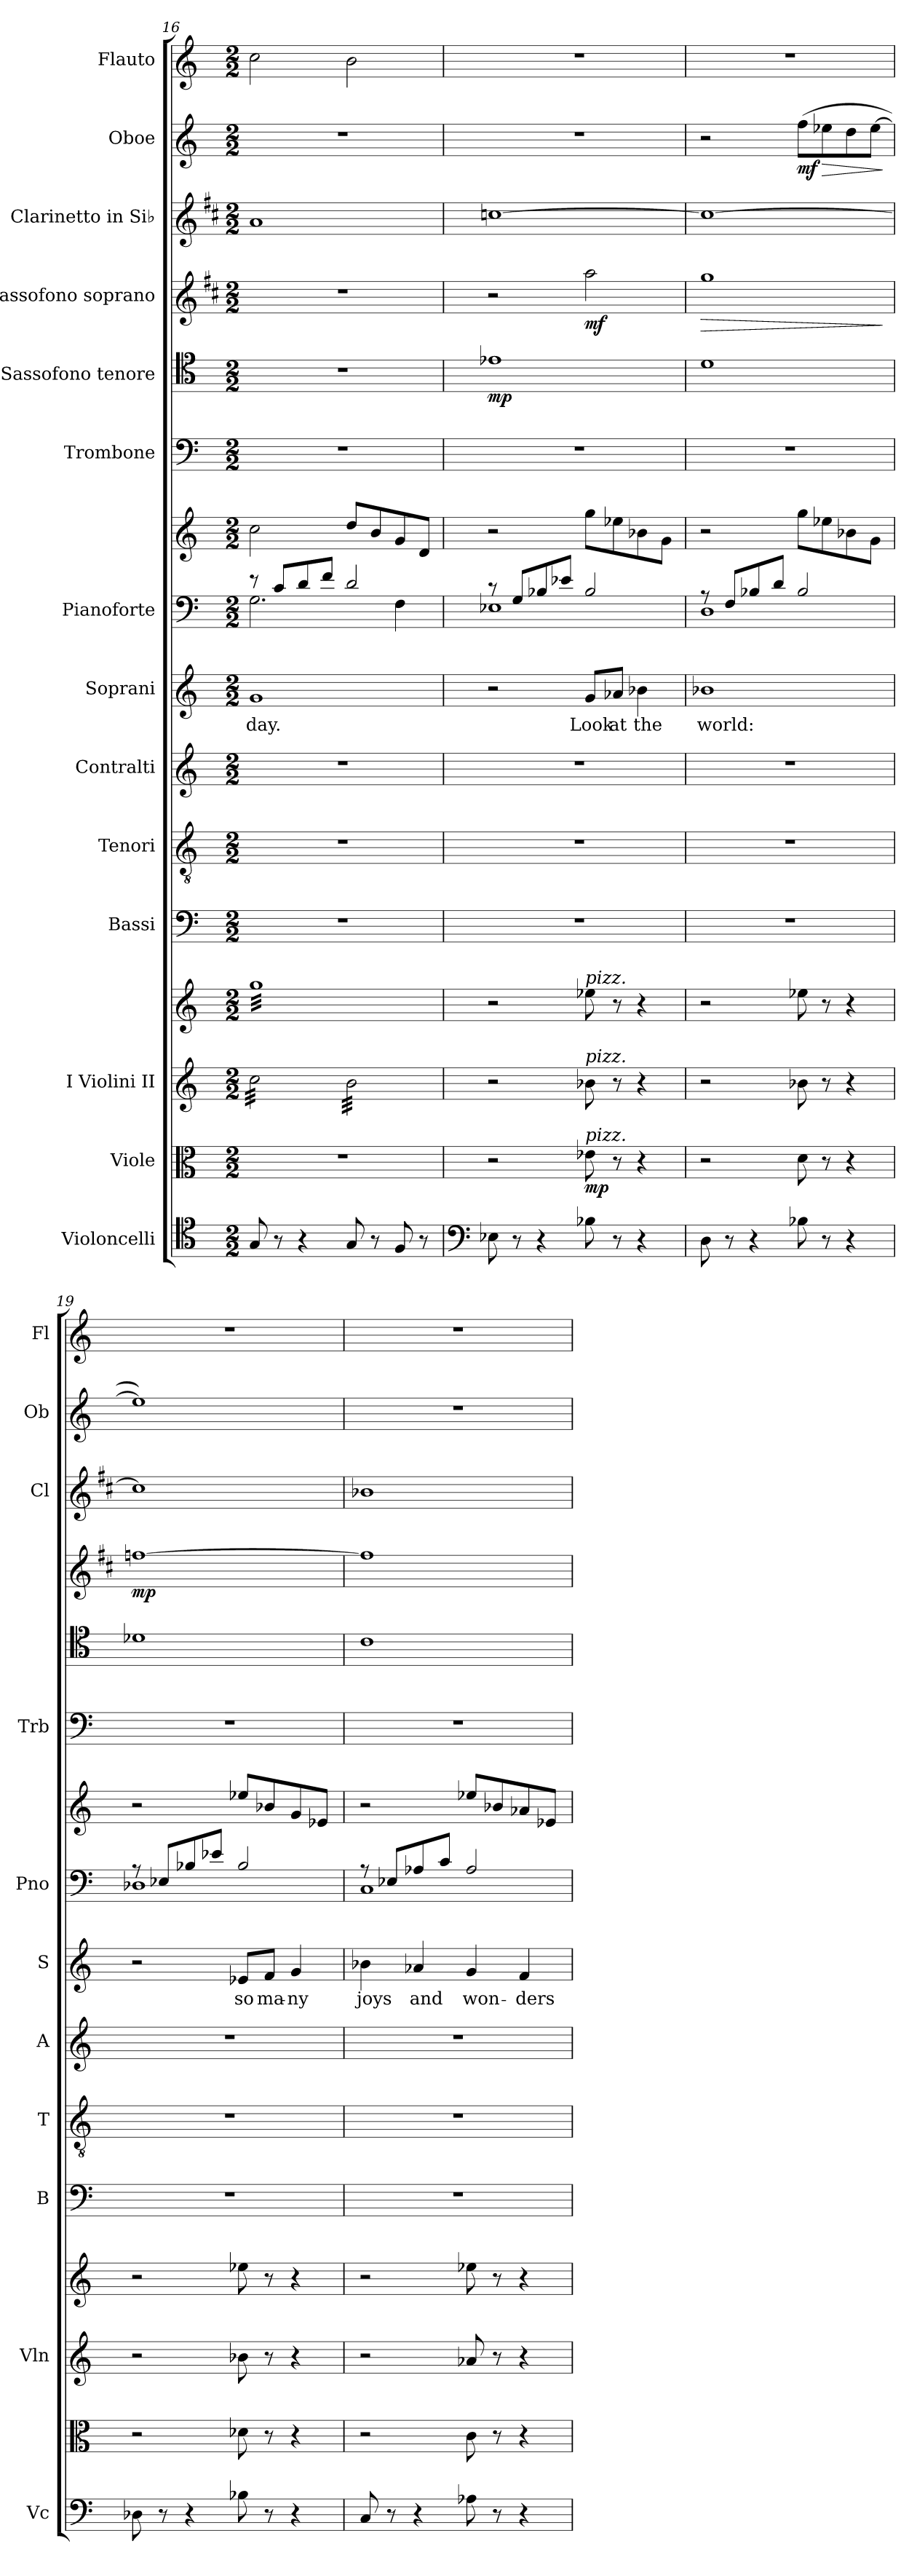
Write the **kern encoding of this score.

**kern	**kern	**dynam	**kern	**kern	**dynam	**kern	**kern	**kern	**kern	**text	**kern	**kern	**kern	**kern	**dynam	**kern	**dynam	**kern	**kern	**dynam	**kern
*part14	*part13	*part13	*part12	*part12	*part12	*part11	*part10	*part9	*part8	*part8	*part7	*part7	*part6	*part5	*part5	*part4	*part4	*part3	*part2	*part2	*part1
*staff16	*staff15	*staff15	*staff14	*staff13	*staff13/14	*staff12	*staff11	*staff10	*staff9	*staff9	*staff8	*staff7	*staff6	*staff5	*staff5	*staff4	*staff4	*staff3	*staff2	*staff2	*staff1
*I"Violoncelli	*I"Viole	*	*I"I  Violini  II	*	*	*I"Bassi	*I"Tenori	*I"Contralti	*I"Soprani	*	*I"Pianoforte	*	*I"Trombone	*I"Sassofono tenore	*	*I"Sassofono soprano	*	*I"Clarinetto in Si♭	*I"Oboe	*	*I"Flauto
*I'Vc	*	*	*I'Vln	*	*	*I'B	*I'T	*I'A	*I'S	*	*I'Pno	*	*I'Trb	*	*	*	*	*I'Cl	*I'Ob	*	*I'Fl
*clefC4	*clefC3	*	*clefG2	*clefG2	*	*clefF4	*clefGv2	*clefG2	*clefG2	*	*clefF4	*clefG2	*clefF4	*clefC4	*	*clefG2	*	*clefG2	*clefG2	*	*clefG2
*	*	*	*	*	*	*	*	*	*	*	*	*	*	*ITrd8c14	*	*ITrd1c2	*	*ITrd1c2	*	*	*
*k[]	*k[]	*	*k[]	*k[]	*	*k[]	*k[]	*k[]	*k[]	*	*k[]	*k[]	*k[]	*k[]	*	*k[]	*	*k[]	*k[]	*	*k[]
*M2/2	*M2/2	*	*M2/2	*M2/2	*	*M2/2	*M2/2	*M2/2	*M2/2	*	*M2/2	*M2/2	*M2/2	*M2/2	*	*M2/2	*	*M2/2	*M2/2	*	*M2/2
=16	=16	=16	=16	=16	=16	=16	=16	=16	=16	=16	=16	=16	=16	=16	=16	=16	=16	=16	=16	=16	=16
!	!	!	!	!	!	!	!	!	!	!LO:LY:b	!	!	!	!	!	!	!	!	!	!	!
*	*	*	*	*	*	*	*	*	*	*	*^	*	*	*	*	*	*	*	*	*	*
*	*	*	*tremolo	*	*	*	*	*	*	*	*	*	*	*	*	*	*	*	*	*	*	*
*	*	*	*	*tremolo	*	*	*	*	*	*	*	*	*	*	*	*	*	*	*	*	*	*
8G/	1r	.	32cc\LLL	32ggLLL	.	1r	1r	1r	1g	day.	8r	2.G\	2cc\	1r	1r	.	1r	.	1g	1r	.	2cc\
.	.	.	32cc\	32gg	.	.	.	.	.	.	.	.	.	.	.	.	.	.	.	.	.	.
.	.	.	32cc\	32gg	.	.	.	.	.	.	.	.	.	.	.	.	.	.	.	.	.	.
.	.	.	32cc\	32gg	.	.	.	.	.	.	.	.	.	.	.	.	.	.	.	.	.	.
8r	.	.	32cc\	32gg	.	.	.	.	.	.	8c/L	.	.	.	.	.	.	.	.	.	.	.
.	.	.	32cc\	32gg	.	.	.	.	.	.	.	.	.	.	.	.	.	.	.	.	.	.
.	.	.	32cc\	32gg	.	.	.	.	.	.	.	.	.	.	.	.	.	.	.	.	.	.
.	.	.	32cc\	32gg	.	.	.	.	.	.	.	.	.	.	.	.	.	.	.	.	.	.
4r	.	.	32cc\	32gg	.	.	.	.	.	.	8d/	.	.	.	.	.	.	.	.	.	.	.
.	.	.	32cc\	32gg	.	.	.	.	.	.	.	.	.	.	.	.	.	.	.	.	.	.
.	.	.	32cc\	32gg	.	.	.	.	.	.	.	.	.	.	.	.	.	.	.	.	.	.
.	.	.	32cc\	32gg	.	.	.	.	.	.	.	.	.	.	.	.	.	.	.	.	.	.
.	.	.	32cc\	32gg	.	.	.	.	.	.	8f/J	.	.	.	.	.	.	.	.	.	.	.
.	.	.	32cc\	32gg	.	.	.	.	.	.	.	.	.	.	.	.	.	.	.	.	.	.
.	.	.	32cc\	32gg	.	.	.	.	.	.	.	.	.	.	.	.	.	.	.	.	.	.
.	.	.	32cc\JJJ	32gg	.	.	.	.	.	.	.	.	.	.	.	.	.	.	.	.	.	.
8G/	.	.	32b\LLL	32gg	.	.	.	.	.	.	2d/	.	8dd/L	.	.	.	.	.	.	.	.	2b\
.	.	.	32b\	32gg	.	.	.	.	.	.	.	.	.	.	.	.	.	.	.	.	.	.
.	.	.	32b\	32gg	.	.	.	.	.	.	.	.	.	.	.	.	.	.	.	.	.	.
.	.	.	32b\	32gg	.	.	.	.	.	.	.	.	.	.	.	.	.	.	.	.	.	.
8r	.	.	32b\	32gg	.	.	.	.	.	.	.	.	8b/	.	.	.	.	.	.	.	.	.
.	.	.	32b\	32gg	.	.	.	.	.	.	.	.	.	.	.	.	.	.	.	.	.	.
.	.	.	32b\	32gg	.	.	.	.	.	.	.	.	.	.	.	.	.	.	.	.	.	.
.	.	.	32b\	32gg	.	.	.	.	.	.	.	.	.	.	.	.	.	.	.	.	.	.
8F/	.	.	32b\	32gg	.	.	.	.	.	.	.	4F\	8g/	.	.	.	.	.	.	.	.	.
.	.	.	32b\	32gg	.	.	.	.	.	.	.	.	.	.	.	.	.	.	.	.	.	.
.	.	.	32b\	32gg	.	.	.	.	.	.	.	.	.	.	.	.	.	.	.	.	.	.
.	.	.	32b\	32gg	.	.	.	.	.	.	.	.	.	.	.	.	.	.	.	.	.	.
8r	.	.	32b\	32gg	.	.	.	.	.	.	.	.	8d/J	.	.	.	.	.	.	.	.	.
.	.	.	32b\	32gg	.	.	.	.	.	.	.	.	.	.	.	.	.	.	.	.	.	.
.	.	.	32b\	32gg	.	.	.	.	.	.	.	.	.	.	.	.	.	.	.	.	.	.
.	.	.	32b\JJJ	32ggJJJ	.	.	.	.	.	.	.	.	.	.	.	.	.	.	.	.	.	.
*	*	*	*	*Xtremolo	*	*	*	*	*	*	*	*	*	*	*	*	*	*	*	*	*	*
*	*	*	*Xtremolo	*	*	*	*	*	*	*	*	*	*	*	*	*	*	*	*	*	*	*
!!LO:PB:g=z
=17	=17	=17	=17	=17	=17	=17	=17	=17	=17	=17	=17	=17	=17	=17	=17	=17	=17	=17	=17	=17	=17	=17
*clefF4	*	*	*	*	*	*	*	*	*	*	*	*	*	*	*	*	*	*	*	*	*	*
!	!	!	!	!	!	!	!	!	!	!	!	!	!	!	!	!LO:DY:b	!	!	!	!	!	!
8E-X\	2r	.	2r	2r	.	1r	1r	1r	2r	.	8r	1E-X	2r	1r	1E-X	mp	2r	.	[1b-X	1r	.	1r
8r	.	.	.	.	.	.	.	.	.	.	8G/L	.	.	.	.	.	.	.	.	.	.	.
4r	.	.	.	.	.	.	.	.	.	.	8B-X/	.	.	.	.	.	.	.	.	.	.	.
.	.	.	.	.	.	.	.	.	.	.	8e-X/J	.	.	.	.	.	.	.	.	.	.	.
!	!	!	!	!LO:TX:a:i:t=pizz.	!	!	!	!	!	!	!	!	!	!	!	!	!	!	!	!	!	!
!	!	!	!LO:TX:a:i:t=pizz.	!	!	!	!	!	!	!	!	!	!	!	!	!	!	!	!	!	!	!
!	!LO:TX:a:i:t=pizz.	!	!	!	!	!	!	!	!	!	!	!	!	!	!	!	!	!	!	!	!	!
!	!	!LO:DY:b	!	!	!LO:DY:b=2	!	!	!	!	!LO:LY:b	!	!	!	!	!	!	!	!	!	!	!	!
!	!	!	!	!	!LO:DY:n=1:b	!	!	!	!	!	!	!	!	!	!	!	!	!LO:DY:b	!	!	!	!
8B-X\	8e-X\	mp	8b-X\	8ee-X\	mp mp	.	.	.	8g/L	Look	2B-/	.	8gg\L	.	.	.	2gg\	mf	.	.	.	.
!	!	!	!	!	!	!	!	!	!	!LO:LY:b	!	!	!	!	!	!	!	!	!	!	!	!
8r	8r	.	8r	8r	.	.	.	.	8a-X/J	at	.	.	8ee-X\	.	.	.	.	.	.	.	.	.
!	!	!	!	!	!	!	!	!	!	!LO:LY:b	!	!	!	!	!	!	!	!	!	!	!	!
4r	4r	.	4r	4r	.	.	.	.	4b-X\	the	.	.	8b-X\	.	.	.	.	.	.	.	.	.
.	.	.	.	.	.	.	.	.	.	.	.	.	8g\J	.	.	.	.	.	.	.	.	.
=18	=18	=18	=18	=18	=18	=18	=18	=18	=18	=18	=18	=18	=18	=18	=18	=18	=18	=18	=18	=18	=18	=18
!	!	!	!	!	!	!	!	!	!	!LO:LY:b	!	!	!	!	!	!	!	!LO:HP:b	!	!	!	!
8D\	2r	.	2r	2r	.	1r	1r	1r	1b-X	world:	8r	1D	2r	1r	1D	.	1ff	>	1b-_	2r	.	1r
8r	.	.	.	.	.	.	.	.	.	.	8F/L	.	.	.	.	.	.	.	.	.	.	.
4r	.	.	.	.	.	.	.	.	.	.	8B-X/	.	.	.	.	.	.	.	.	.	.	.
.	.	.	.	.	.	.	.	.	.	.	8d/J	.	.	.	.	.	.	.	.	.	.	.
!	!	!	!	!	!	!	!	!	!	!	!	!	!	!	!	!	!	!	!	!	!LO:DY:b	!
8B-X\	8d\	.	8b-X\	8ee-X\	.	.	.	.	.	.	2B-/	.	8gg\L	.	.	.	.	.	.	(>8ff\L	mf	.
!	!	!	!	!	!	!	!	!	!	!	!	!	!	!	!	!	!	!	!	!	!LO:HP:b	!
8r	8r	.	8r	8r	.	.	.	.	.	.	.	.	8ee-X\	.	.	.	.	.	.	8ee-X\	>	.
4r	4r	.	4r	4r	.	.	.	.	.	.	.	.	8b-X\	.	.	.	.	.	.	8dd\	.	.
.	.	.	.	.	.	.	.	.	.	.	.	.	8g\J	.	.	.	.	.	.	[8ee-\J	.	.
*	*	*	*	*	*	*	*	*	*	*	*v	*v	*	*	*	*	*	*	*	*	*	*
.	.	.	.	.	.	.	.	.	.	.	.	.	.	.	.	.	]	.	.	]	.
=19	=19	=19	=19	=19	=19	=19	=19	=19	=19	=19	=19	=19	=19	=19	=19	=19	=19	=19	=19	=19	=19
*	*	*	*	*	*	*	*	*	*	*	*^	*	*	*	*	*	*	*	*	*	*
!	!	!	!	!	!	!	!	!	!	!	!	!	!	!	!	!	!	!LO:DY:b	!	!	!	!
8D-X\	2r	.	2r	2r	.	1r	1r	1r	2r	.	8r	1D-X	2r	1r	1D-X	.	[1ee-X	mp	1b-]	1ee-])	.	1r
8r	.	.	.	.	.	.	.	.	.	.	8E-X/L	.	.	.	.	.	.	.	.	.	.	.
4r	.	.	.	.	.	.	.	.	.	.	8B-X/	.	.	.	.	.	.	.	.	.	.	.
.	.	.	.	.	.	.	.	.	.	.	8e-X/J	.	.	.	.	.	.	.	.	.	.	.
!	!	!	!	!	!	!	!	!	!	!LO:LY:b	!	!	!	!	!	!	!	!	!	!	!	!
8B-X\	8d-X\	.	8b-X\	8ee-X\	.	.	.	.	8e-X/L	so	2B-/	.	8ee-X/L	.	.	.	.	.	.	.	.	.
!	!	!	!	!	!	!	!	!	!	!LO:LY:b	!	!	!	!	!	!	!	!	!	!	!	!
8r	8r	.	8r	8r	.	.	.	.	8f/J	ma-	.	.	8b-X/	.	.	.	.	.	.	.	.	.
!	!	!	!	!	!	!	!	!	!	!LO:LY:b	!	!	!	!	!	!	!	!	!	!	!	!
4r	4r	.	4r	4r	.	.	.	.	4g/	-ny	.	.	8g/	.	.	.	.	.	.	.	.	.
.	.	.	.	.	.	.	.	.	.	.	.	.	8e-X/J	.	.	.	.	.	.	.	.	.
=20	=20	=20	=20	=20	=20	=20	=20	=20	=20	=20	=20	=20	=20	=20	=20	=20	=20	=20	=20	=20	=20	=20
!	!	!	!	!	!	!	!	!	!	!LO:LY:b	!	!	!	!	!	!	!	!	!	!	!	!
8C/	2r	.	2r	2r	.	1r	1r	1r	4b-X\	joys	8r	1C	2r	1r	1C	.	1ee-]	.	1a-X	1r	.	1r
8r	.	.	.	.	.	.	.	.	.	.	8E-X/L	.	.	.	.	.	.	.	.	.	.	.
!	!	!	!	!	!	!	!	!	!	!LO:LY:b	!	!	!	!	!	!	!	!	!	!	!	!
4r	.	.	.	.	.	.	.	.	4a-X/	and	8A-X/	.	.	.	.	.	.	.	.	.	.	.
.	.	.	.	.	.	.	.	.	.	.	8c/J	.	.	.	.	.	.	.	.	.	.	.
!	!	!	!	!	!	!	!	!	!	!LO:LY:b	!	!	!	!	!	!	!	!	!	!	!	!
8A-X\	8c\	.	8a-X/	8ee-X\	.	.	.	.	4g/	won-	2A-/	.	8ee-X/L	.	.	.	.	.	.	.	.	.
8r	8r	.	8r	8r	.	.	.	.	.	.	.	.	8b-X/	.	.	.	.	.	.	.	.	.
!	!	!	!	!	!	!	!	!	!	!LO:LY:b	!	!	!	!	!	!	!	!	!	!	!	!
4r	4r	.	4r	4r	.	.	.	.	4f/	-ders	.	.	8a-X/	.	.	.	.	.	.	.	.	.
.	.	.	.	.	.	.	.	.	.	.	.	.	8e-X/J	.	.	.	.	.	.	.	.	.
*	*	*	*	*	*	*	*	*	*	*	*v	*v	*	*	*	*	*	*	*	*	*	*
=	=	=	=	=	=	=	=	=	=	=	=	=	=	=	=	=	=	=	=	=	=
*-	*-	*-	*-	*-	*-	*-	*-	*-	*-	*-	*-	*-	*-	*-	*-	*-	*-	*-	*-	*-	*-
